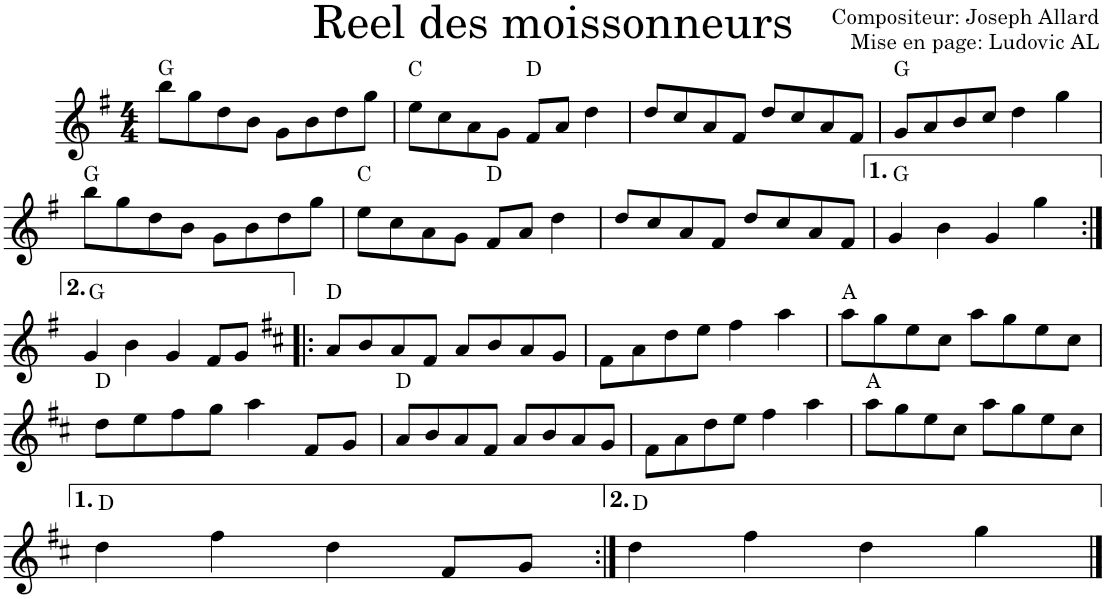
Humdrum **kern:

**kern	**harte
*part1	*part1
*staff1	*
*I"Voice	*
*I'V	*
*clefG2	*
*k[f#]	*
*M4/4	*
=1	=1
8bb\L	G:maj
8gg\	.
8dd\	.
8b\J	.
8g\L	.
8b\	.
8dd\	.
8gg\J	.
=2	=2
8ee\L	C:maj
8cc\	.
8a\	.
8g\J	.
8f#/L	D:maj
8a/J	.
4dd\	.
=3	=3
8dd/L	.
8cc/	.
8a/	.
8f#/J	.
8dd/L	.
8cc/	.
8a/	.
8f#/J	.
=4	=4
8g/L	G:maj
8a/	.
8b/	.
8cc/J	.
4dd\	.
4gg\	.
!!LO:LB:g=z
=5	=5
8bb\L	G:maj
8gg\	.
8dd\	.
8b\J	.
8g\L	.
8b\	.
8dd\	.
8gg\J	.
=6	=6
8ee\L	C:maj
8cc\	.
8a\	.
8g\J	.
8f#/L	D:maj
8a/J	.
4dd\	.
=7	=7
8dd/L	.
8cc/	.
8a/	.
8f#/J	.
8dd/L	.
8cc/	.
8a/	.
8f#/J	.
=8	=8
4g/	G:maj
4b\	.
4g/	.
4gg\	.
!!LO:LB:g=z
=9:|!	=9:|!
4g/	G:maj
4b\	.
4g/	.
8f#/L	.
8g/J	.
=10!|:	=10!|:
*k[f#c#]	*
8a/L	D:maj
8b/	.
8a/	.
8f#/J	.
8a/L	.
8b/	.
8a/	.
8g/J	.
=11	=11
8f#\L	.
8a\	.
8dd\	.
8ee\J	.
4ff#\	.
4aa\	.
=12	=12
8aa\L	A:maj
8gg\	.
8ee\	.
8cc#\J	.
8aa\L	.
8gg\	.
8ee\	.
8cc#\J	.
!!LO:LB:g=z
=13	=13
8dd\L	D:maj
8ee\	.
8ff#\	.
8gg\J	.
4aa\	.
8f#/L	.
8g/J	.
=14	=14
8a/L	D:maj
8b/	.
8a/	.
8f#/J	.
8a/L	.
8b/	.
8a/	.
8g/J	.
=15	=15
8f#\L	.
8a\	.
8dd\	.
8ee\J	.
4ff#\	.
4aa\	.
=16	=16
8aa\L	A:maj
8gg\	.
8ee\	.
8cc#\J	.
8aa\L	.
8gg\	.
8ee\	.
8cc#\J	.
!!LO:LB:g=z
=17	=17
4dd\	D:maj
4ff#\	.
4dd\	.
8f#/L	.
8g/J	.
=18:|!	=18:|!
4dd\	D:maj
4ff#\	.
4dd\	.
4gg\	.
==	==
*-	*-
